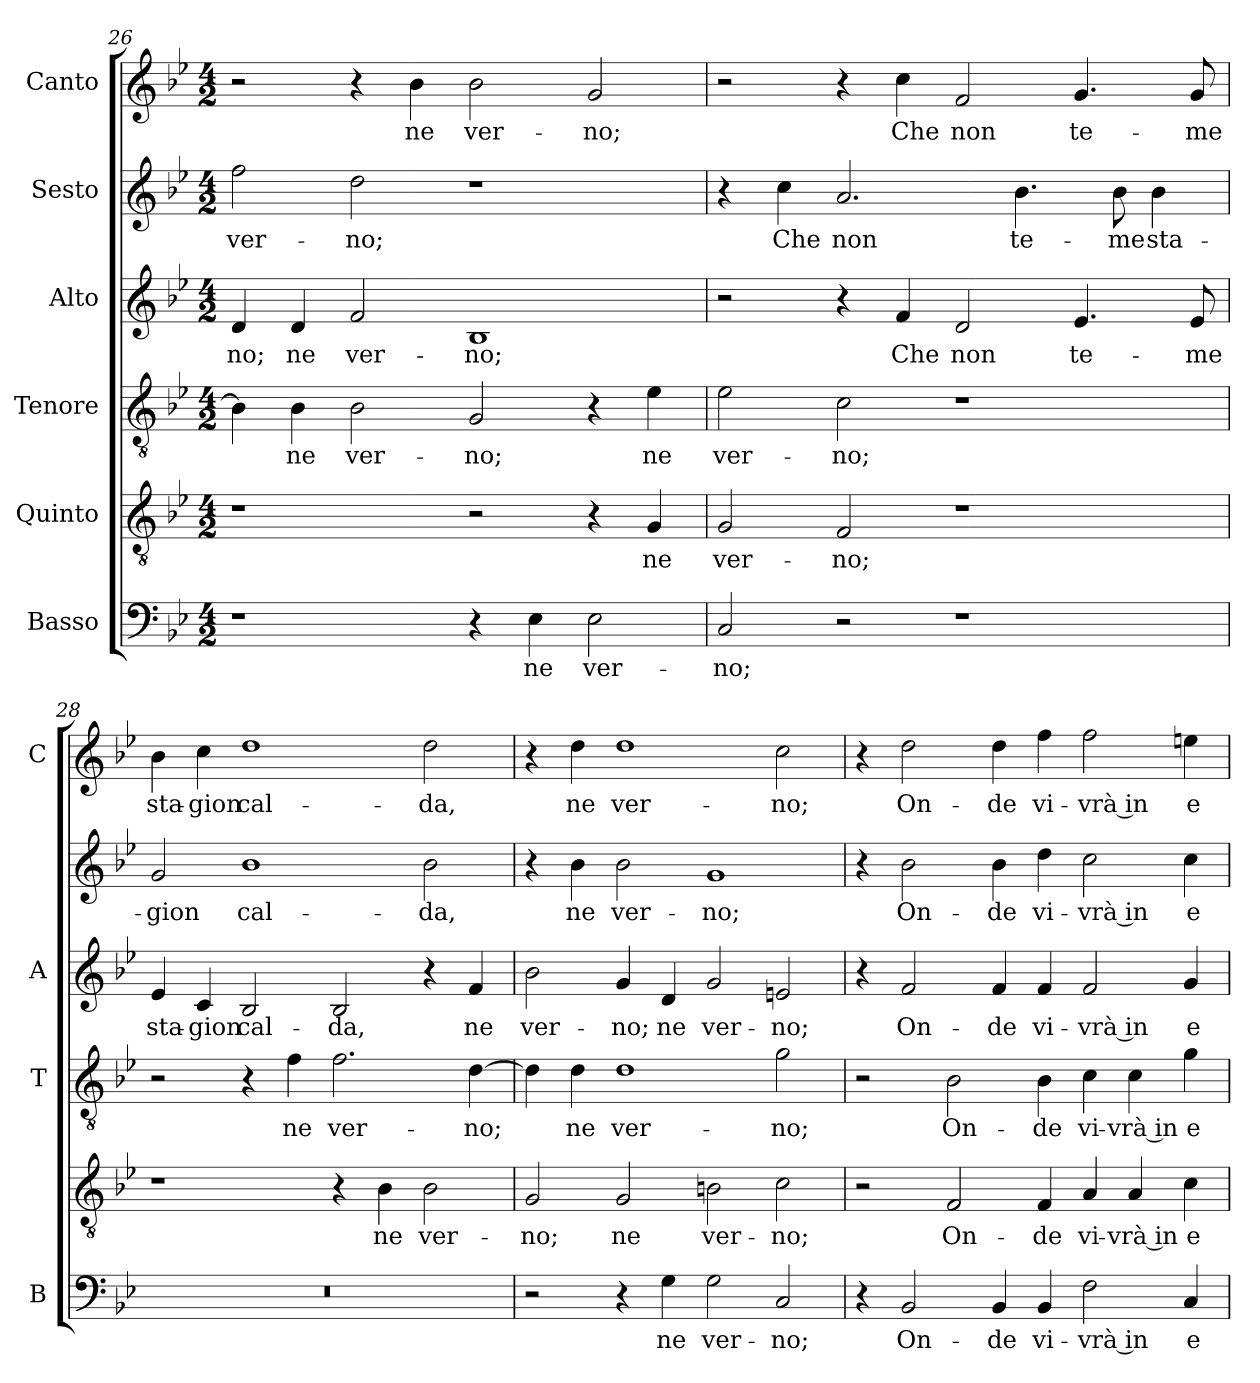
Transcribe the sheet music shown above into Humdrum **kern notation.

**kern	**text	**kern	**text	**kern	**text	**kern	**text	**kern	**text	**kern	**text
*part6	*part6	*part5	*part5	*part4	*part4	*part3	*part3	*part2	*part2	*part1	*part1
*staff6	*staff6	*staff5	*staff5	*staff4	*staff4	*staff3	*staff3	*staff2	*staff2	*staff1	*staff1
*I"Basso	*	*I"Quinto	*	*I"Tenore	*	*I"Alto	*	*I"Sesto	*	*I"Canto	*
*I'B	*	*	*	*I'T	*	*I'A	*	*	*	*I'C	*
*clefF4	*	*clefGv2	*	*clefGv2	*	*clefG2	*	*clefG2	*	*clefG2	*
*k[b-e-]	*	*k[b-e-]	*	*k[b-e-]	*	*k[b-e-]	*	*k[b-e-]	*	*k[b-e-]	*
*B-:	*	*B-:	*	*B-:	*	*B-:	*	*B-:	*	*B-:	*
*M4/2	*	*M4/2	*	*M4/2	*	*M4/2	*	*M4/2	*	*M4/2	*
=26	=26	=26	=26	=26	=26	=26	=26	=26	=26	=26	=26
!	!	!	!	!	!	!	!LO:LY:b	!	!LO:LY:b	!	!
1r	.	1r	.	4B-\]	.	4d/	-no;	2ff\	ver-	2r	.
!	!	!	!	!	!LO:LY:b	!	!LO:LY:b	!	!	!	!
.	.	.	.	4B-\	ne	4d/	ne	.	.	.	.
!	!	!	!	!	!LO:LY:b	!	!LO:LY:b	!	!LO:LY:b	!	!
.	.	.	.	2B-\	ver-	2f/	ver-	2dd\	-no;	4r	.
!	!	!	!	!	!	!	!	!	!	!	!LO:LY:b
.	.	.	.	.	.	.	.	.	.	4b-\	ne
!	!	!	!	!	!LO:LY:b	!	!LO:LY:b	!	!	!	!LO:LY:b
4r	.	2r	.	2G/	-no;	1B-	-no;	1r	.	2b-\	ver-
!	!LO:LY:b	!	!	!	!	!	!	!	!	!	!
4E-\	ne	.	.	.	.	.	.	.	.	.	.
!	!LO:LY:b	!	!	!	!	!	!	!	!	!	!LO:LY:b
2E-\	ver-	4r	.	4r	.	.	.	.	.	2g/	-no;
!	!	!	!LO:LY:b	!	!LO:LY:b	!	!	!	!	!	!
.	.	4G/	ne	4e-\	ne	.	.	.	.	.	.
!!LO:PB:g=z
=27	=27	=27	=27	=27	=27	=27	=27	=27	=27	=27	=27
!	!LO:LY:b	!	!LO:LY:b	!	!LO:LY:b	!	!	!	!	!	!
2C/	-no;	2G/	ver-	2e-\	ver-	2r	.	4r	.	2r	.
!	!	!	!	!	!	!	!	!	!LO:LY:b	!	!
.	.	.	.	.	.	.	.	4cc\	Che	.	.
!	!	!	!LO:LY:b	!	!LO:LY:b	!	!	!	!LO:LY:b	!	!
2r	.	2F/	-no;	2c\	-no;	4r	.	2.a/	non	4r	.
!	!	!	!	!	!	!	!LO:LY:b	!	!	!	!LO:LY:b
.	.	.	.	.	.	4f/	Che	.	.	4cc\	Che
!	!	!	!	!	!	!	!LO:LY:b	!	!	!	!LO:LY:b
1r	.	1r	.	1r	.	2d/	non	.	.	2f/	non
!	!	!	!	!	!	!	!	!	!LO:LY:b	!	!
.	.	.	.	.	.	.	.	4.b-\	te-	.	.
!	!	!	!	!	!	!	!LO:LY:b	!	!	!	!LO:LY:b
.	.	.	.	.	.	4.e-/	te-	.	.	4.g/	te-
!	!	!	!	!	!	!	!	!	!LO:LY:b	!	!
.	.	.	.	.	.	.	.	8b-\	-me	.	.
!	!	!	!	!	!	!	!	!	!LO:LY:b	!	!
.	.	.	.	.	.	.	.	4b-\	sta-	.	.
!	!	!	!	!	!	!	!LO:LY:b	!	!	!	!LO:LY:b
.	.	.	.	.	.	8e-/	-me	.	.	8g/	-me
=28	=28	=28	=28	=28	=28	=28	=28	=28	=28	=28	=28
!	!	!	!	!	!	!	!LO:LY:b	!	!LO:LY:b	!	!LO:LY:b
0r	.	1r	.	2r	.	4e-/	sta-	2g/	-gion	4b-\	sta-
!	!	!	!	!	!	!	!LO:LY:b	!	!	!	!LO:LY:b
.	.	.	.	.	.	4c/	-gion	.	.	4cc\	-gion
!	!	!	!	!	!	!	!LO:LY:b	!	!LO:LY:b	!	!LO:LY:b
.	.	.	.	4r	.	2B-/	cal-	1b-	cal-	1dd	cal-
!	!	!	!	!	!LO:LY:b	!	!	!	!	!	!
.	.	.	.	4f\	ne	.	.	.	.	.	.
!	!	!	!	!	!LO:LY:b	!	!LO:LY:b	!	!	!	!
.	.	4r	.	2.f\	ver-	2B-/	-da,	.	.	.	.
!	!	!	!LO:LY:b	!	!	!	!	!	!	!	!
.	.	4B-\	ne	.	.	.	.	.	.	.	.
!	!	!	!LO:LY:b	!	!	!	!	!	!LO:LY:b	!	!LO:LY:b
.	.	2B-\	ver-	.	.	4r	.	2b-\	-da,	2dd\	-da,
!	!	!	!	!	!LO:LY:b	!	!LO:LY:b	!	!	!	!
.	.	.	.	[4d\	-no;	4f/	ne	.	.	.	.
=29	=29	=29	=29	=29	=29	=29	=29	=29	=29	=29	=29
!	!	!	!LO:LY:b	!	!	!	!LO:LY:b	!	!	!	!
2r	.	2G/	-no;	4d\]	.	2b-\	ver-	4r	.	4r	.
!	!	!	!	!	!LO:LY:b	!	!	!	!LO:LY:b	!	!LO:LY:b
.	.	.	.	4d\	ne	.	.	4b-\	ne	4dd\	ne
!	!	!	!LO:LY:b	!	!LO:LY:b	!	!LO:LY:b	!	!LO:LY:b	!	!LO:LY:b
4r	.	2G/	ne	1d	ver-	4g/	-no;	2b-\	ver-	1dd	ver-
!	!LO:LY:b	!	!	!	!	!	!LO:LY:b	!	!	!	!
4G\	ne	.	.	.	.	4d/	ne	.	.	.	.
!	!LO:LY:b	!	!LO:LY:b	!	!	!	!LO:LY:b	!	!LO:LY:b	!	!
2G\	ver-	2Bn\	ver-	.	.	2g/	ver-	1g	-no;	.	.
!	!LO:LY:b	!	!LO:LY:b	!	!LO:LY:b	!	!LO:LY:b	!	!	!	!LO:LY:b
2C/	-no;	2c\	-no;	2g\	-no;	2en/	-no;	.	.	2cc\	-no;
=30	=30	=30	=30	=30	=30	=30	=30	=30	=30	=30	=30
4r	.	2r	.	2r	.	4r	.	4r	.	4r	.
!	!LO:LY:b	!	!	!	!	!	!LO:LY:b	!	!LO:LY:b	!	!LO:LY:b
2BB-/	On-	.	.	.	.	2f/	On-	2b-\	On-	2dd\	On-
!	!	!	!LO:LY:b	!	!LO:LY:b	!	!	!	!	!	!
.	.	2F/	On-	2B-\	On-	.	.	.	.	.	.
!	!LO:LY:b	!	!	!	!	!	!LO:LY:b	!	!LO:LY:b	!	!LO:LY:b
4BB-/	-de	.	.	.	.	4f/	-de	4b-\	-de	4dd\	-de
!	!LO:LY:b	!	!LO:LY:b	!	!LO:LY:b	!	!LO:LY:b	!	!LO:LY:b	!	!LO:LY:b
4BB-/	vi-	4F/	-de	4B-\	-de	4f/	vi-	4dd\	vi-	4ff\	vi-
!	!LO:LY:b	!	!LO:LY:b	!	!LO:LY:b	!	!LO:LY:b	!	!LO:LY:b	!	!LO:LY:b
2F\	-vrà in	4A/	vi-	4c\	vi-	2f/	-vrà in	2cc\	-vrà in	2ff\	-vrà in
!	!	!	!LO:LY:b	!	!LO:LY:b	!	!	!	!	!	!
.	.	4A/	-vrà in	4c\	-vrà in	.	.	.	.	.	.
!	!LO:LY:b	!	!LO:LY:b	!	!LO:LY:b	!	!LO:LY:b	!	!LO:LY:b	!	!LO:LY:b
4C/	e-	4c\	e-	4g\	e-	4g/	e-	4cc\	e-	4een\	e-
=	=	=	=	=	=	=	=	=	=	=	=
*-	*-	*-	*-	*-	*-	*-	*-	*-	*-	*-	*-
